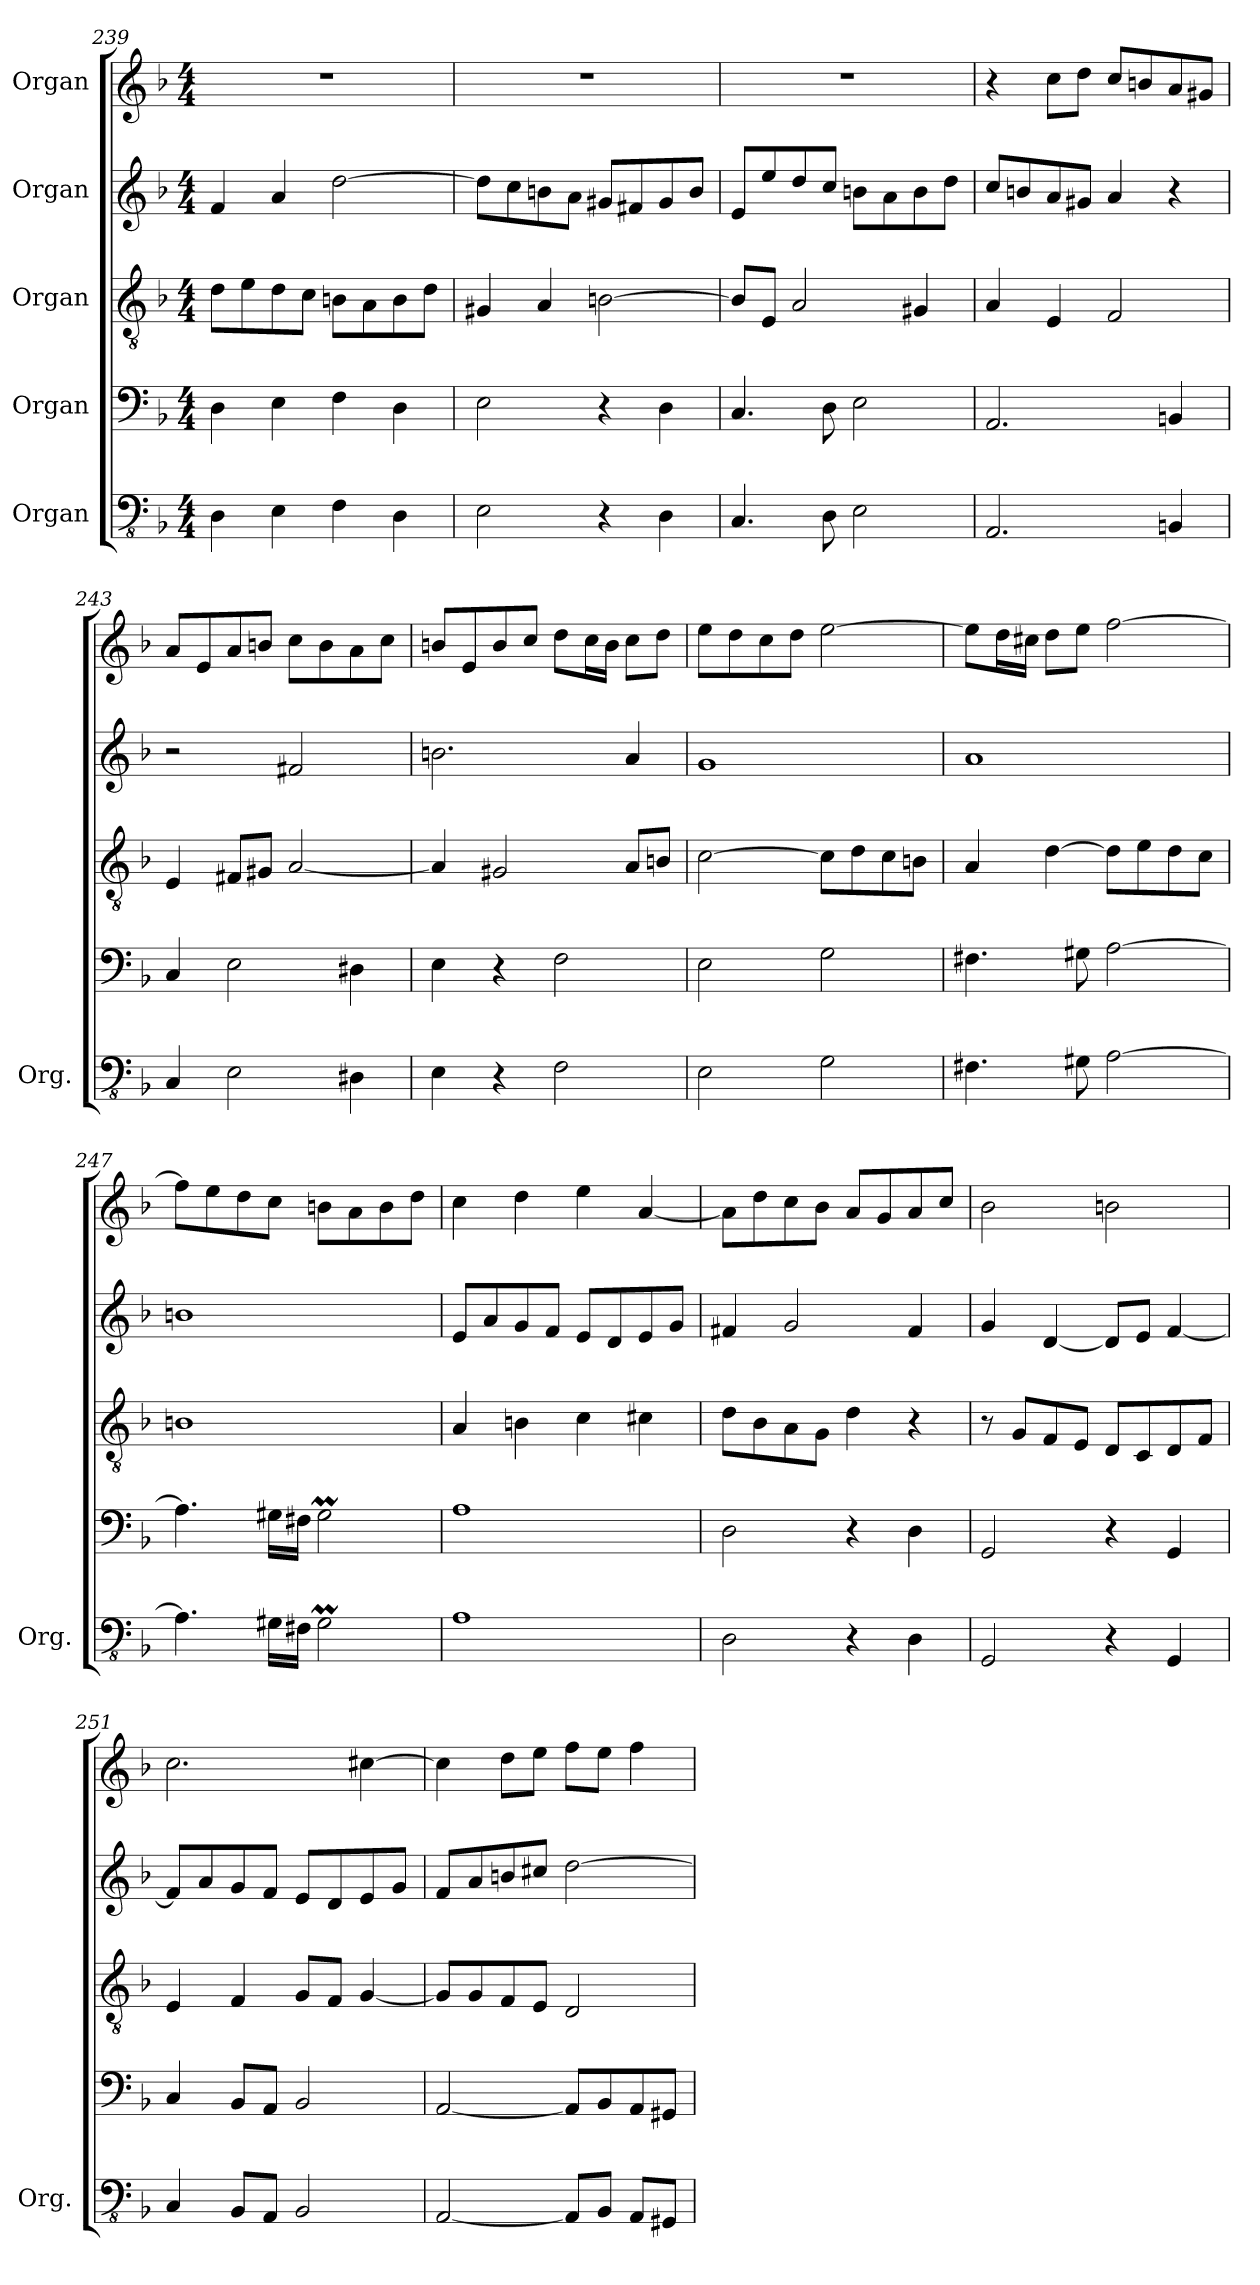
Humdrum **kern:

**kern	**kern	**kern	**kern	**kern
*part5	*part4	*part3	*part2	*part1
*staff5	*staff4	*staff3	*staff2	*staff1
*I"Organ	*I"Organ	*I"Organ	*I"Organ	*I"Organ
*I'Org.	*	*	*	*
*clefFv4	*clefF4	*clefGv2	*clefG2	*clefG2
*k[b-]	*k[b-]	*k[b-]	*k[b-]	*k[b-]
*M4/4	*M4/4	*M4/4	*M4/4	*M4/4
=239	=239	=239	=239	=239
4DD\	4D\	8d\L	4f/	1r
.	.	8e\	.	.
4EE\	4E\	8d\	4a/	.
.	.	8c\J	.	.
4FF\	4F\	8Bn\L	[2dd\	.
.	.	8A\	.	.
4DD\	4D\	8B\	.	.
.	.	8d\J	.	.
=240	=240	=240	=240	=240
2EE\	2E\	4G#X/	8dd\L]	1r
.	.	.	8cc\	.
.	.	4A/	8bn\	.
.	.	.	8a\J	.
4r	4r	[2Bn\	8g#X/L	.
.	.	.	8f#X/	.
4DD\	4D\	.	8g#/	.
.	.	.	8b/J	.
=241	=241	=241	=241	=241
4.CC/	4.C/	8B/L]	8e/L	1r
.	.	8E/J	8ee/	.
.	.	2A/	8dd/	.
8DD\	8D\	.	8cc/J	.
2EE\	2E\	.	8bn\L	.
.	.	.	8a\	.
.	.	4G#X/	8b\	.
.	.	.	8dd\J	.
!!LO:PB:g=z
=242	=242	=242	=242	=242
2.AAA/	2.AA/	4A/	8cc/L	4r
.	.	.	8bn/	.
.	.	4E/	8a/	8cc\L
.	.	.	8g#X/J	8dd\J
.	.	2F/	4a/	8cc/L
.	.	.	.	8bn/
4BBBn/	4BBn/	.	4r	8a/
.	.	.	.	8g#X/J
=243	=243	=243	=243	=243
4CC/	4C/	4E/	2r	8a/L
.	.	.	.	8e/
2EE\	2E\	8F#X/L	.	8a/
.	.	8G#X/J	.	8bn/J
.	.	[2A/	2f#X/	8cc\L
.	.	.	.	8b\
4DD#X\	4D#X\	.	.	8a\
.	.	.	.	8cc\J
=244	=244	=244	=244	=244
4EE\	4E\	4A/]	2.bn\	8bn/L
.	.	.	.	8e/
4r	4r	2G#X/	.	8b/
.	.	.	.	8cc/J
2FF\	2F\	.	.	8dd\L
.	.	.	.	16cc\L
.	.	.	.	16b\JJ
.	.	8A/L	4a/	8cc\L
.	.	8Bn/J	.	8dd\J
=245	=245	=245	=245	=245
2EE\	2E\	[2c\	1g	8ee\L
.	.	.	.	8dd\
.	.	.	.	8cc\
.	.	.	.	8dd\J
2GG\	2G\	8c\L]	.	[2ee\
.	.	8d\	.	.
.	.	8c\	.	.
.	.	8Bn\J	.	.
!!LO:LB:g=z
=246	=246	=246	=246	=246
4.FF#X\	4.F#X\	4A/	1a	8ee\L]
.	.	.	.	16dd\L
.	.	.	.	16cc#X\JJ
.	.	[4d\	.	8dd\L
8GG#X\	8G#X\	.	.	8ee\J
[2AA\	[2A\	8d\L]	.	[2ff\
.	.	8e\	.	.
.	.	8d\	.	.
.	.	8c\J	.	.
=247	=247	=247	=247	=247
4.AA\]	4.A\]	1Bn	1bn	8ff\L]
.	.	.	.	8ee\
.	.	.	.	8dd\
16GG#X\LL	16G#X\LL	.	.	8cc\J
16FF#X\JJ	16F#X\JJ	.	.	.
2GG#m\	2G#m\	.	.	8bn\L
.	.	.	.	8a\
.	.	.	.	8b\
.	.	.	.	8dd\J
=248	=248	=248	=248	=248
1AA	1A	4A/	8e/L	4cc\
.	.	.	8a/	.
.	.	4Bn\	8g/	4dd\
.	.	.	8f/J	.
.	.	4c\	8e/L	4ee\
.	.	.	8d/	.
.	.	4c#X\	8e/	[4a/
.	.	.	8g/J	.
=249	=249	=249	=249	=249
2DD\	2D\	8d\L	4f#X/	8a\L]
.	.	8B-\	.	8dd\
.	.	8A\	2g/	8cc\
.	.	8G\J	.	8b-\J
4r	4r	4d\	.	8a/L
.	.	.	.	8g/
4DD\	4D\	4r	4f#/	8a/
.	.	.	.	8cc/J
!!LO:LB:g=z
=250	=250	=250	=250	=250
2GGG/	2GG/	8r	4g/	2b-\
.	.	8G/L	.	.
.	.	8F/	[4d/	.
.	.	8E/J	.	.
4r	4r	8D/L	8d/L]	2bn\
.	.	8C/	8e/J	.
4GGG/	4GG/	8D/	[4f/	.
.	.	8F/J	.	.
=251	=251	=251	=251	=251
4CC/	4C/	4E/	8f/L]	2.cc\
.	.	.	8a/	.
8BBB-/L	8BB-/L	4F/	8g/	.
8AAA/J	8AA/J	.	8f/J	.
2BBB-/	2BB-/	8G/L	8e/L	.
.	.	8F/J	8d/	.
.	.	[4G/	8e/	[4cc#X\
.	.	.	8g/J	.
=252	=252	=252	=252	=252
[2AAA/	[2AA/	8G/L]	8f/L	4cc#\]
.	.	8G/	8a/	.
.	.	8F/	8bn/	8dd\L
.	.	8E/J	8cc#X/J	8ee\J
8AAA/L]	8AA/L]	2D/	[2dd\	8ff\L
8BBB-/J	8BB-/	.	.	8ee\J
8AAA/L	8AA/	.	.	4ff\
8GGG#X/J	8GG#X/J	.	.	.
=	=	=	=	=
*-	*-	*-	*-	*-
